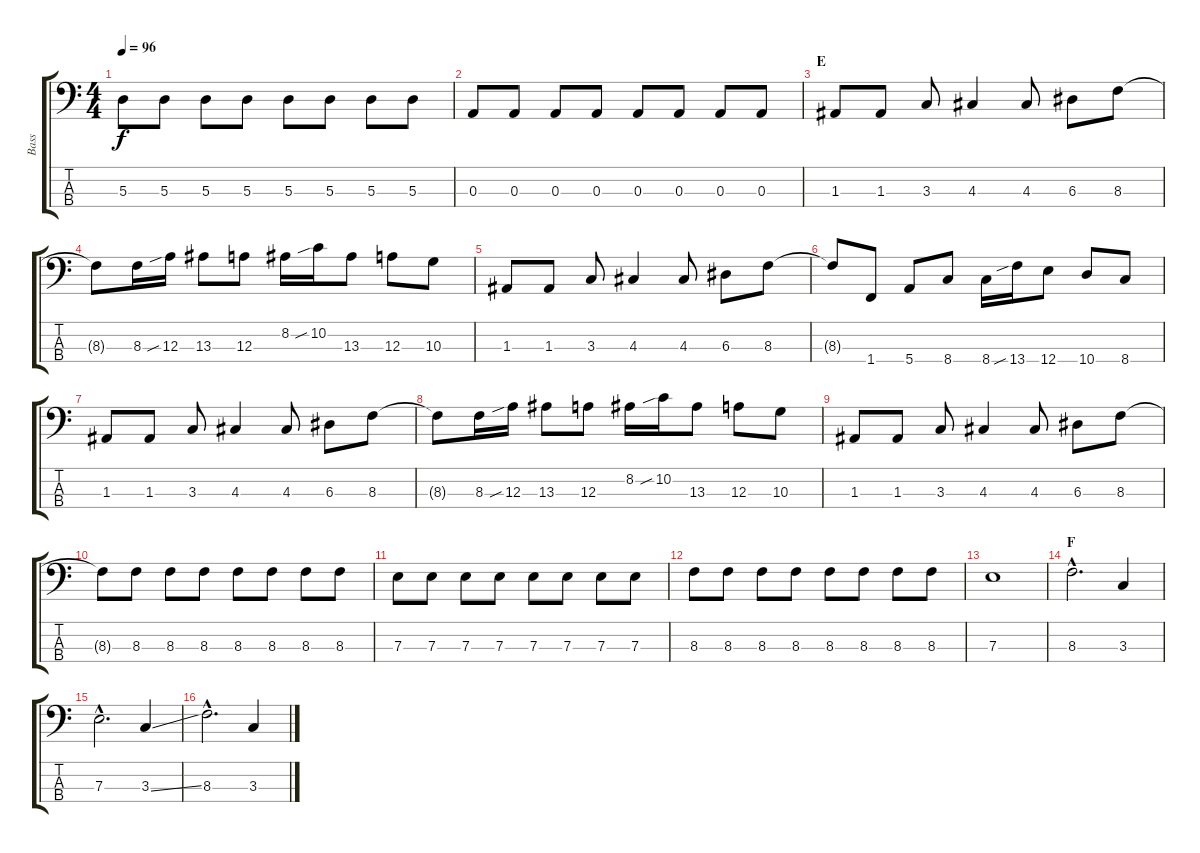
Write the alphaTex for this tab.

\track ("Bass" "Bass") {instrument electricbassfinger}
\staff {score tabs}
\tuning (G2 D2 A1 E1) {hide}
\ts (4 4)
\tempo 96
\clef f4
\ks c
5.3.8{dy f} 5.3.8 5.3.8 5.3.8 5.3.8 5.3.8 5.3.8 5.3.8 |
0.3.8 0.3.8 0.3.8 0.3.8 0.3.8 0.3.8 0.3.8 0.3.8 |
\section ("" "E")
1.3.8 1.3.8 3.3.8 4.3.4 4.3.8 6.3.8 8.3.8 |
8.3{t}.8 8.3.16 12.3{sib}.16 13.3.8 12.3.8 8.2.16 10.2{sib}.16 13.3.8 12.3.8 10.3.8 |
1.3.8 1.3.8 3.3.8 4.3.4 4.3.8 6.3.8 8.3.8 |
8.3{t}.8 1.4.8 5.4.8 8.4.8 8.4.16 13.4{sib}.16 12.4.8 10.4.8 8.4.8 |
1.3.8 1.3.8 3.3.8 4.3.4 4.3.8 6.3.8 8.3.8 |
8.3{t}.8 8.3.16 12.3{sib}.16 13.3.8 12.3.8 8.2.16 10.2{sib}.16 13.3.8 12.3.8 10.3.8 |
1.3.8 1.3.8 3.3.8 4.3.4 4.3.8 6.3.8 8.3.8 |
8.3{t}.8 8.3.8 8.3.8 8.3.8 8.3.8 8.3.8 8.3.8 8.3.8 |
7.3.8 7.3.8 7.3.8 7.3.8 7.3.8 7.3.8 7.3.8 7.3.8 |
8.3.8 8.3.8 8.3.8 8.3.8 8.3.8 8.3.8 8.3.8 8.3.8 |
7.3.1 |
\section ("" "F")
8.3{hac}.2{d} 3.3.4 |
7.3{hac}.2{d} 3.3{ss}.4 |
8.3{hac}.2{d} 3.3.4
